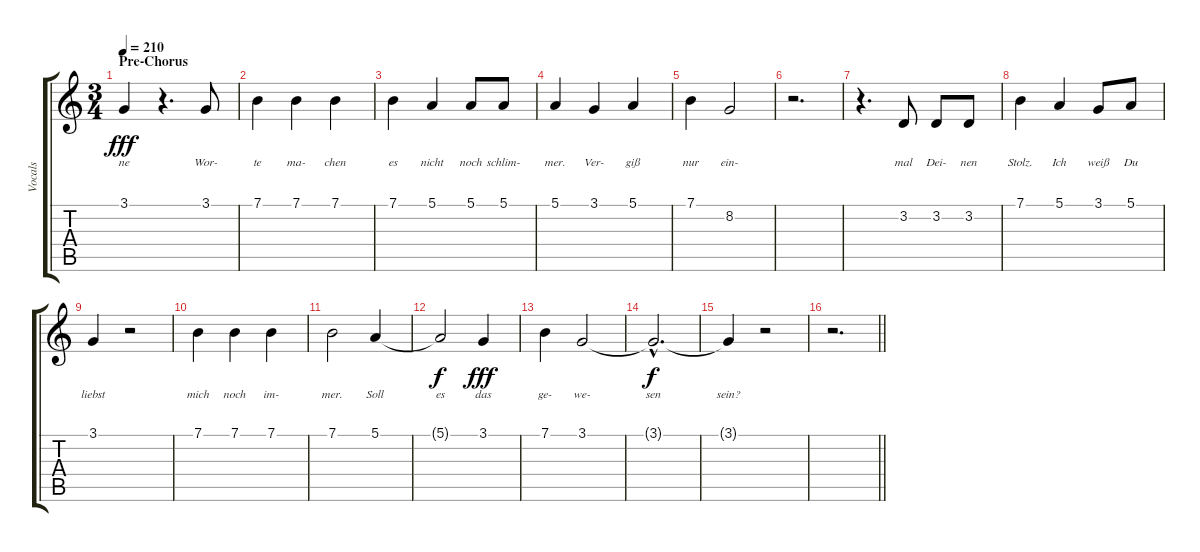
\track ("Vocals" "Vocals") {instrument sopranosax}
\staff {score tabs}
\tuning (E4 B3 G3 D3 A2 E2) {hide}
\ts (3 4)
\section ("" "Pre-Chorus")
\tempo 210
\clef g2
\ks c
3.1.4{lyrics (0 "ne") lyrics (1 "") lyrics (2 "") lyrics (3 "") lyrics (4 "") dy fff} r.4{d} 3.1.8{lyrics (0 "Wor-") lyrics (1 "") lyrics (2 "") lyrics (3 "") lyrics (4 "")} |
7.1.4{lyrics (0 "te") lyrics (1 "") lyrics (2 "") lyrics (3 "") lyrics (4 "")} 7.1.4{lyrics (0 "ma-") lyrics (1 "") lyrics (2 "") lyrics (3 "") lyrics (4 "")} 7.1.4{lyrics (0 "chen") lyrics (1 "") lyrics (2 "") lyrics (3 "") lyrics (4 "")} |
7.1.4{lyrics (0 "es") lyrics (1 "") lyrics (2 "") lyrics (3 "") lyrics (4 "")} 5.1.4{lyrics (0 "nicht") lyrics (1 "") lyrics (2 "") lyrics (3 "") lyrics (4 "")} 5.1.8{lyrics (0 "noch") lyrics (1 "") lyrics (2 "") lyrics (3 "") lyrics (4 "")} 5.1.8{lyrics (0 "schlim-") lyrics (1 "") lyrics (2 "") lyrics (3 "") lyrics (4 "")} |
5.1.4{lyrics (0 "mer.") lyrics (1 "") lyrics (2 "") lyrics (3 "") lyrics (4 "")} 3.1.4{lyrics (0 "Ver-") lyrics (1 "") lyrics (2 "") lyrics (3 "") lyrics (4 "")} 5.1.4{lyrics (0 "giß") lyrics (1 "") lyrics (2 "") lyrics (3 "") lyrics (4 "")} |
7.1.4{lyrics (0 "nur") lyrics (1 "") lyrics (2 "") lyrics (3 "") lyrics (4 "")} 8.2.2{lyrics (0 "ein-") lyrics (1 "") lyrics (2 "") lyrics (3 "") lyrics (4 "")} |
r.2{d} |
r.4{d} 3.2.8{lyrics (0 "mal") lyrics (1 "") lyrics (2 "") lyrics (3 "") lyrics (4 "")} 3.2.8{lyrics (0 "Dei-") lyrics (1 "") lyrics (2 "") lyrics (3 "") lyrics (4 "")} 3.2.8{lyrics (0 "nen") lyrics (1 "") lyrics (2 "") lyrics (3 "") lyrics (4 "")} |
7.1.4{lyrics (0 "Stolz.") lyrics (1 "") lyrics (2 "") lyrics (3 "") lyrics (4 "")} 5.1.4{lyrics (0 "Ich") lyrics (1 "") lyrics (2 "") lyrics (3 "") lyrics (4 "")} 3.1.8{lyrics (0 "weiß") lyrics (1 "") lyrics (2 "") lyrics (3 "") lyrics (4 "")} 5.1.8{lyrics (0 "Du") lyrics (1 "") lyrics (2 "") lyrics (3 "") lyrics (4 "")} |
3.1.4{lyrics (0 "liebst") lyrics (1 "") lyrics (2 "") lyrics (3 "") lyrics (4 "")} r.2 |
7.1.4{lyrics (0 "mich") lyrics (1 "") lyrics (2 "") lyrics (3 "") lyrics (4 "")} 7.1.4{lyrics (0 "noch") lyrics (1 "") lyrics (2 "") lyrics (3 "") lyrics (4 "")} 7.1.4{lyrics (0 "im-") lyrics (1 "") lyrics (2 "") lyrics (3 "") lyrics (4 "")} |
7.1.2{lyrics (0 "mer.") lyrics (1 "") lyrics (2 "") lyrics (3 "") lyrics (4 "")} 5.1.4{lyrics (0 "Soll") lyrics (1 "") lyrics (2 "") lyrics (3 "") lyrics (4 "")} |
5.1{t}.2{lyrics (0 "es") lyrics (1 "") lyrics (2 "") lyrics (3 "") lyrics (4 "") dy f} 3.1.4{lyrics (0 "das") lyrics (1 "") lyrics (2 "") lyrics (3 "") lyrics (4 "") dy fff} |
7.1.4{lyrics (0 "ge-") lyrics (1 "") lyrics (2 "") lyrics (3 "") lyrics (4 "")} 3.1.2{lyrics (0 "we-") lyrics (1 "") lyrics (2 "") lyrics (3 "") lyrics (4 "")} |
3.1{hac t}.2{d lyrics (0 "sen") lyrics (1 "") lyrics (2 "") lyrics (3 "") lyrics (4 "") dy f} |
3.1{t}.4{lyrics (0 "sein?") lyrics (1 "") lyrics (2 "") lyrics (3 "") lyrics (4 "")} r.2 |
\barLineRight lightlight
r.2{d}
